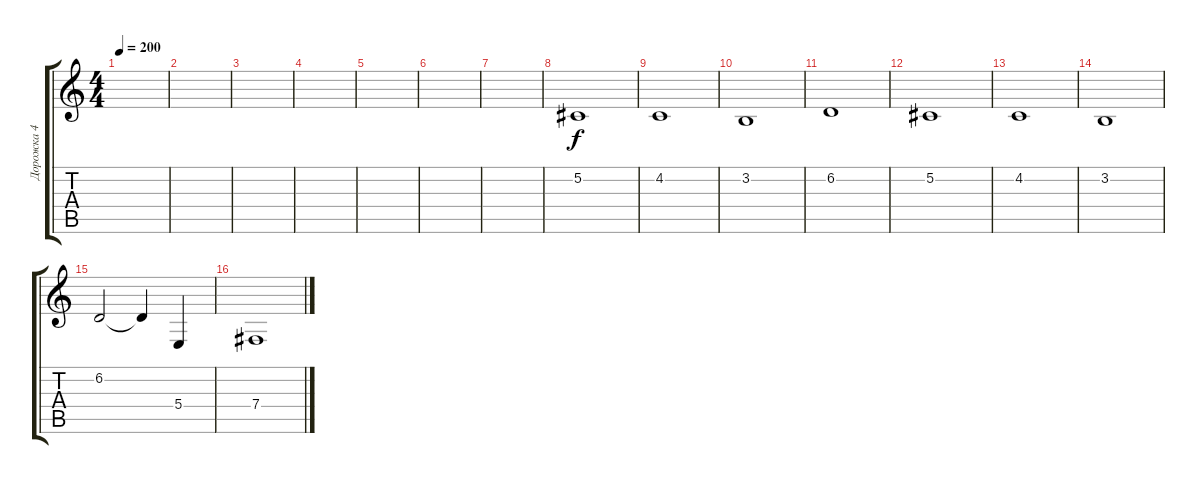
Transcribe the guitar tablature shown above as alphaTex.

\track ("Дорожка 4" "Дорожка 4") {instrument tremolostrings}
\staff {score tabs}
\tuning (Db4 Ab3 E3 B2 Gb2 Db2) {hide}
\ts (4 4)
\tempo 200
\clef g2
\ks c
|
|
|
|
|
|
|
5.2.1 |
4.2.1 |
3.2.1 |
6.2.1 |
5.2.1 |
4.2.1 |
3.2.1 |
6.2.2 6.2{t}.4 5.4.4 |
7.4.1
